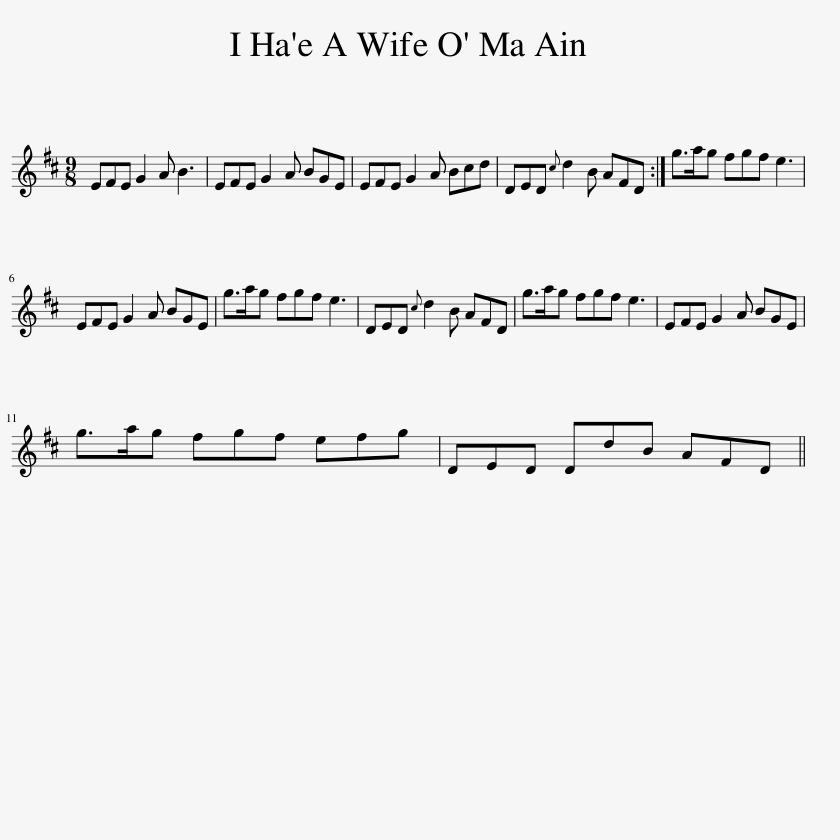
X:1
L:1/8
M:9/8
I:linebreak $
K:D
V:1 treble
V:1
 EFE G2 A B3 | EFE G2 A BGE | EFE G2 A Bcd | DED{c} d2 B AFD :| g>ag fgf e3 |$ %5
 EFE G2 A BGE | g>ag fgf e3 | DED{c} d2 B AFD | g>ag fgf e3 | EFE G2 A BGE |$ %10
 g>ag fgf efg | DED DdB AFD || %12
